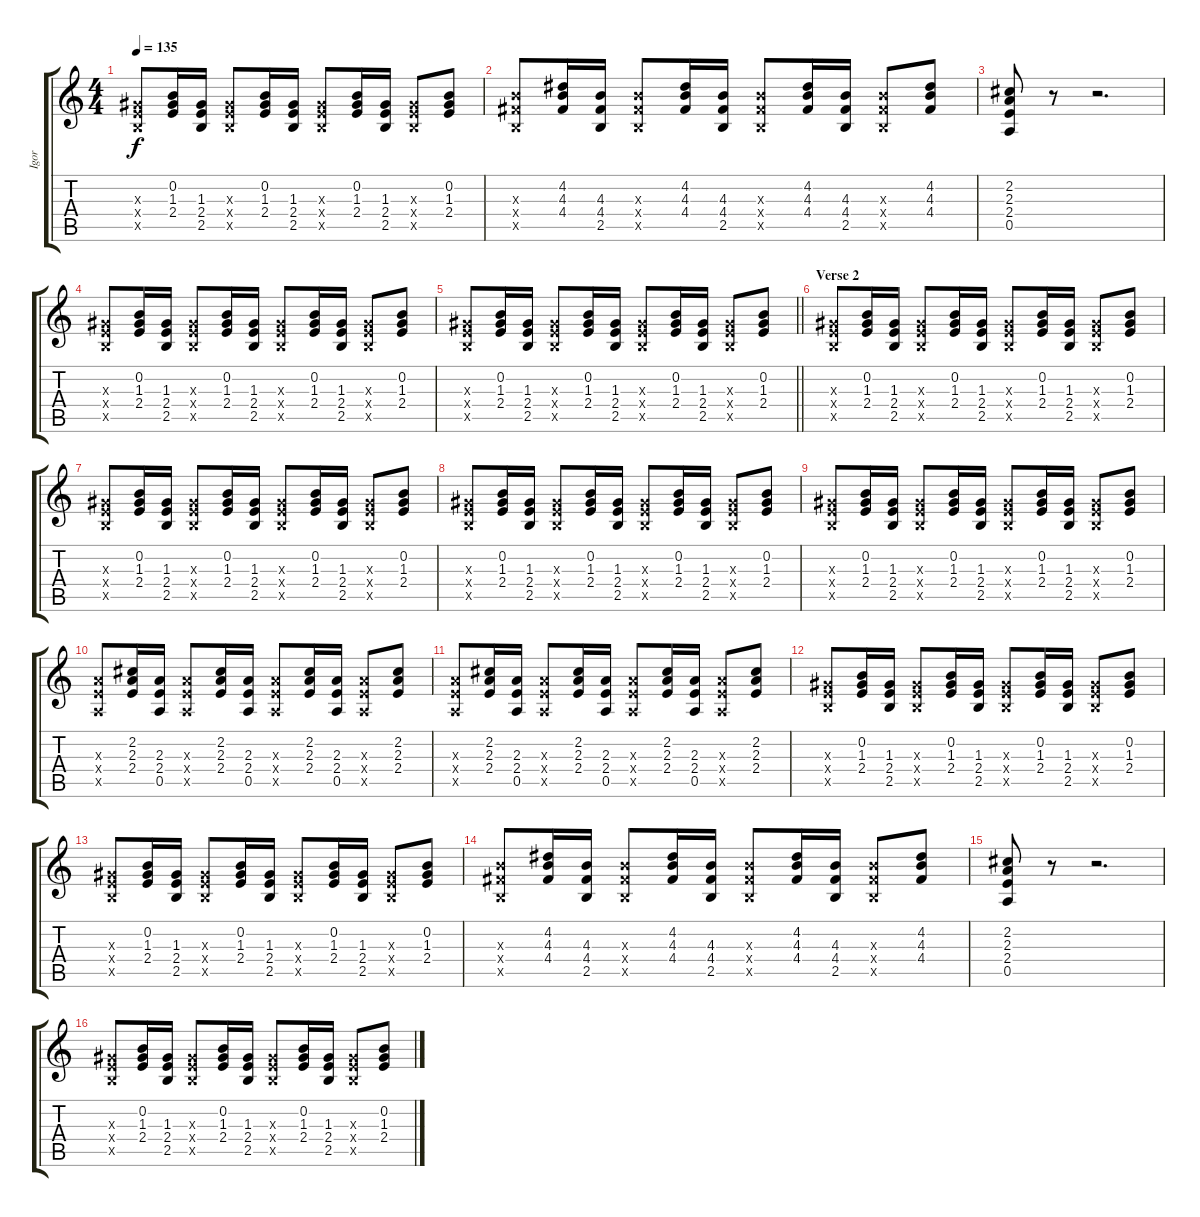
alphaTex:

\track ("Igor" "Igor") {instrument acousticguitarsteel}
\staff {score tabs}
\tuning (E4 B3 G3 D3 A2 E2) {hide}
\ts (4 4)
\tempo 135
\clef g2
\ks c
(1.3{x} 2.4{x} 2.5{x}).8{dy f} (0.2 1.3 2.4).16 (1.3 2.4 2.5).16 (1.3{x} 2.4{x} 2.5{x}).8 (0.2 1.3 2.4).16 (1.3 2.4 2.5).16 (1.3{x} 2.4{x} 2.5{x}).8 (0.2 1.3 2.4).16 (1.3 2.4 2.5).16 (1.3{x} 2.4{x} 2.5{x}).8 (0.2 1.3 2.4).8 |
(4.3{x} 4.4{x} 2.5{x}).8 (4.2 4.3 4.4).16 (4.3 4.4 2.5).16 (4.3{x} 4.4{x} 2.5{x}).8 (4.2 4.3 4.4).16 (4.3 4.4 2.5).16 (4.3{x} 4.4{x} 2.5{x}).8 (4.2 4.3 4.4).16 (4.3 4.4 2.5).16 (4.3{x} 4.4{x} 2.5{x}).8 (4.2 4.3 4.4).8 |
(2.2 2.3 2.4 0.5).8 r.8 r.2{d} |
(1.3{x} 2.4{x} 2.5{x}).8 (0.2 1.3 2.4).16 (1.3 2.4 2.5).16 (1.3{x} 2.4{x} 2.5{x}).8 (0.2 1.3 2.4).16 (1.3 2.4 2.5).16 (1.3{x} 2.4{x} 2.5{x}).8 (0.2 1.3 2.4).16 (1.3 2.4 2.5).16 (1.3{x} 2.4{x} 2.5{x}).8 (0.2 1.3 2.4).8 |
\barLineRight lightlight
(1.3{x} 2.4{x} 2.5{x}).8 (0.2 1.3 2.4).16 (1.3 2.4 2.5).16 (1.3{x} 2.4{x} 2.5{x}).8 (0.2 1.3 2.4).16 (1.3 2.4 2.5).16 (1.3{x} 2.4{x} 2.5{x}).8 (0.2 1.3 2.4).16 (1.3 2.4 2.5).16 (1.3{x} 2.4{x} 2.5{x}).8 (0.2 1.3 2.4).8 |
\section ("" "Verse 2")
(1.3{x} 2.4{x} 2.5{x}).8 (0.2 1.3 2.4).16 (1.3 2.4 2.5).16 (1.3{x} 2.4{x} 2.5{x}).8 (0.2 1.3 2.4).16 (1.3 2.4 2.5).16 (1.3{x} 2.4{x} 2.5{x}).8 (0.2 1.3 2.4).16 (1.3 2.4 2.5).16 (1.3{x} 2.4{x} 2.5{x}).8 (0.2 1.3 2.4).8 |
(1.3{x} 2.4{x} 2.5{x}).8 (0.2 1.3 2.4).16 (1.3 2.4 2.5).16 (1.3{x} 2.4{x} 2.5{x}).8 (0.2 1.3 2.4).16 (1.3 2.4 2.5).16 (1.3{x} 2.4{x} 2.5{x}).8 (0.2 1.3 2.4).16 (1.3 2.4 2.5).16 (1.3{x} 2.4{x} 2.5{x}).8 (0.2 1.3 2.4).8 |
(1.3{x} 2.4{x} 2.5{x}).8 (0.2 1.3 2.4).16 (1.3 2.4 2.5).16 (1.3{x} 2.4{x} 2.5{x}).8 (0.2 1.3 2.4).16 (1.3 2.4 2.5).16 (1.3{x} 2.4{x} 2.5{x}).8 (0.2 1.3 2.4).16 (1.3 2.4 2.5).16 (1.3{x} 2.4{x} 2.5{x}).8 (0.2 1.3 2.4).8 |
(1.3{x} 2.4{x} 2.5{x}).8 (0.2 1.3 2.4).16 (1.3 2.4 2.5).16 (1.3{x} 2.4{x} 2.5{x}).8 (0.2 1.3 2.4).16 (1.3 2.4 2.5).16 (1.3{x} 2.4{x} 2.5{x}).8 (0.2 1.3 2.4).16 (1.3 2.4 2.5).16 (1.3{x} 2.4{x} 2.5{x}).8 (0.2 1.3 2.4).8 |
(2.3{x} 2.4{x} 0.5{x}).8 (2.2 2.3 2.4).16 (2.3 2.4 0.5).16 (2.3{x} 2.4{x} 0.5{x}).8 (2.2 2.3 2.4).16 (2.3 2.4 0.5).16 (2.3{x} 2.4{x} 0.5{x}).8 (2.2 2.3 2.4).16 (2.3 2.4 0.5).16 (2.3{x} 2.4{x} 0.5{x}).8 (2.2 2.3 2.4).8 |
(2.3{x} 2.4{x} 0.5{x}).8 (2.2 2.3 2.4).16 (2.3 2.4 0.5).16 (2.3{x} 2.4{x} 0.5{x}).8 (2.2 2.3 2.4).16 (2.3 2.4 0.5).16 (2.3{x} 2.4{x} 0.5{x}).8 (2.2 2.3 2.4).16 (2.3 2.4 0.5).16 (2.3{x} 2.4{x} 0.5{x}).8 (2.2 2.3 2.4).8 |
(1.3{x} 2.4{x} 2.5{x}).8 (0.2 1.3 2.4).16 (1.3 2.4 2.5).16 (1.3{x} 2.4{x} 2.5{x}).8 (0.2 1.3 2.4).16 (1.3 2.4 2.5).16 (1.3{x} 2.4{x} 2.5{x}).8 (0.2 1.3 2.4).16 (1.3 2.4 2.5).16 (1.3{x} 2.4{x} 2.5{x}).8 (0.2 1.3 2.4).8 |
(1.3{x} 2.4{x} 2.5{x}).8 (0.2 1.3 2.4).16 (1.3 2.4 2.5).16 (1.3{x} 2.4{x} 2.5{x}).8 (0.2 1.3 2.4).16 (1.3 2.4 2.5).16 (1.3{x} 2.4{x} 2.5{x}).8 (0.2 1.3 2.4).16 (1.3 2.4 2.5).16 (1.3{x} 2.4{x} 2.5{x}).8 (0.2 1.3 2.4).8 |
(4.3{x} 4.4{x} 2.5{x}).8 (4.2 4.3 4.4).16 (4.3 4.4 2.5).16 (4.3{x} 4.4{x} 2.5{x}).8 (4.2 4.3 4.4).16 (4.3 4.4 2.5).16 (4.3{x} 4.4{x} 2.5{x}).8 (4.2 4.3 4.4).16 (4.3 4.4 2.5).16 (4.3{x} 4.4{x} 2.5{x}).8 (4.2 4.3 4.4).8 |
(2.2 2.3 2.4 0.5).8 r.8 r.2{d} |
(1.3{x} 2.4{x} 2.5{x}).8 (0.2 1.3 2.4).16 (1.3 2.4 2.5).16 (1.3{x} 2.4{x} 2.5{x}).8 (0.2 1.3 2.4).16 (1.3 2.4 2.5).16 (1.3{x} 2.4{x} 2.5{x}).8 (0.2 1.3 2.4).16 (1.3 2.4 2.5).16 (1.3{x} 2.4{x} 2.5{x}).8 (0.2 1.3 2.4).8
